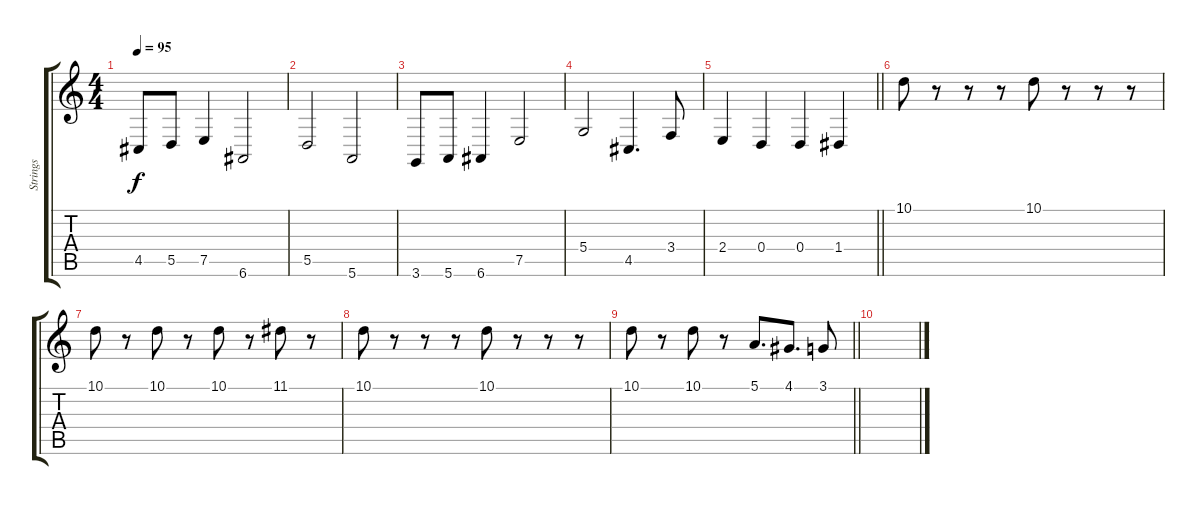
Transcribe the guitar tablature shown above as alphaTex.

\track ("Strings" "Strings") {instrument stringensemble1}
\staff {score tabs}
\tuning (E4 B3 G3 D3 A2 E2) {hide}
\ts (4 4)
\tempo 95
\clef g2
\ks c
4.5.8{dy f} 5.5.8 7.5.4 6.6.2 |
5.5.2 5.6.2 |
3.6.8 5.6.8 6.6.4 7.5.2 |
5.4.2 4.5.4{d} 3.4.8 |
\barLineRight lightlight
2.4.4 0.4.4 0.4.4 1.4.4 |
\section ("" "")
10.1.8{instrument stringensemble1} r.8 r.8 r.8 10.1.8 r.8 r.8 r.8 |
10.1.8 r.8 10.1.8 r.8 10.1.8 r.8 11.1.8 r.8 |
10.1.8 r.8 r.8 r.8 10.1.8 r.8 r.8 r.8 |
\barLineRight lightlight
10.1.8 r.8 10.1.8 r.8 5.1.8{d} 4.1.8{d} 3.1.8 |
\section ("" "")
